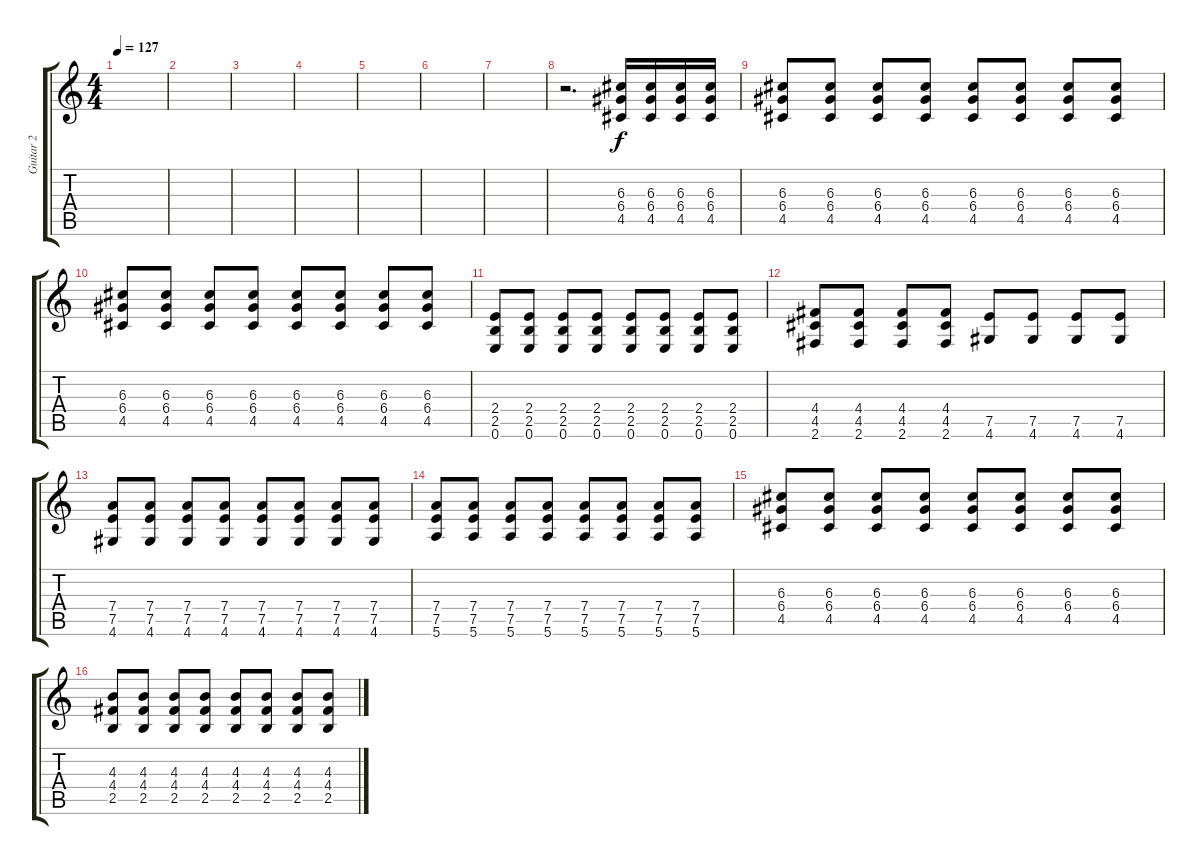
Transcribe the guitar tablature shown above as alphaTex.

\track ("Guitar 2" "Guitar 2") {instrument distortionguitar}
\staff {score tabs}
\tuning (E4 B3 G3 D3 A2 E2) {hide}
\ts (4 4)
\tempo 127
\clef g2
\ks c
|
|
|
|
|
|
|
r.2{d} (6.3 6.4 4.5).16 (6.3 6.4 4.5).16 (6.3 6.4 4.5).16 (6.3 6.4 4.5).16 |
(6.3 6.4 4.5).8 (6.3 6.4 4.5).8 (6.3 6.4 4.5).8 (6.3 6.4 4.5).8 (6.3 6.4 4.5).8 (6.3 6.4 4.5).8 (6.3 6.4 4.5).8 (6.3 6.4 4.5).8 |
(6.3 6.4 4.5).8 (6.3 6.4 4.5).8 (6.3 6.4 4.5).8 (6.3 6.4 4.5).8 (6.3 6.4 4.5).8 (6.3 6.4 4.5).8 (6.3 6.4 4.5).8 (6.3 6.4 4.5).8 |
(2.4 2.5 0.6).8 (2.4 2.5 0.6).8 (2.4 2.5 0.6).8 (2.4 2.5 0.6).8 (2.4 2.5 0.6).8 (2.4 2.5 0.6).8 (2.4 2.5 0.6).8 (2.4 2.5 0.6).8 |
(4.4 4.5 2.6).8 (4.4 4.5 2.6).8 (4.4 4.5 2.6).8 (4.4 4.5 2.6).8 (7.5 4.6).8 (7.5 4.6).8 (7.5 4.6).8 (7.5 4.6).8 |
(7.4 7.5 4.6).8 (7.4 7.5 4.6).8 (7.4 7.5 4.6).8 (7.4 7.5 4.6).8 (7.4 7.5 4.6).8 (7.4 7.5 4.6).8 (7.4 7.5 4.6).8 (7.4 7.5 4.6).8 |
(7.4 7.5 5.6).8 (7.4 7.5 5.6).8 (7.4 7.5 5.6).8 (7.4 7.5 5.6).8 (7.4 7.5 5.6).8 (7.4 7.5 5.6).8 (7.4 7.5 5.6).8 (7.4 7.5 5.6).8 |
(6.3 6.4 4.5).8 (6.3 6.4 4.5).8 (6.3 6.4 4.5).8 (6.3 6.4 4.5).8 (6.3 6.4 4.5).8 (6.3 6.4 4.5).8 (6.3 6.4 4.5).8 (6.3 6.4 4.5).8 |
(4.3 4.4 2.5).8 (4.3 4.4 2.5).8 (4.3 4.4 2.5).8 (4.3 4.4 2.5).8 (4.3 4.4 2.5).8 (4.3 4.4 2.5).8 (4.3 4.4 2.5).8 (4.3 4.4 2.5).8
